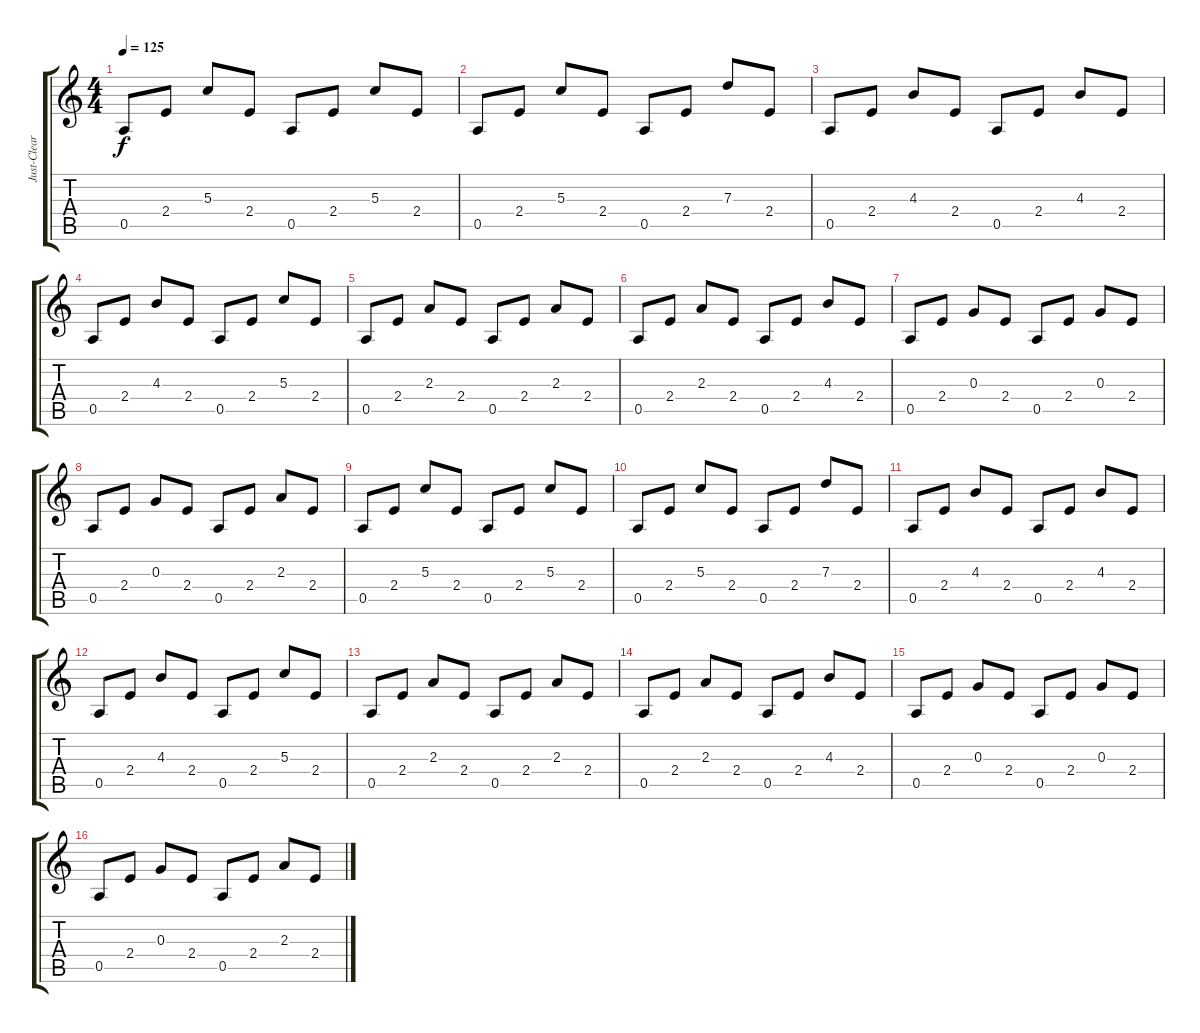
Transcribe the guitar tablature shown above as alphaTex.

\track ("Just-Clear" "Just-Clear") {instrument acousticguitarnylon}
\staff {score tabs}
\tuning (E4 B3 G3 D3 A2 E2) {hide}
\ts (4 4)
\tempo 125
\clef g2
\ks c
0.5.8{dy f} 2.4.8 5.3.8 2.4.8 0.5.8 2.4.8 5.3.8 2.4.8 |
0.5.8 2.4.8 5.3.8 2.4.8 0.5.8 2.4.8 7.3.8 2.4.8 |
0.5.8 2.4.8 4.3.8 2.4.8 0.5.8 2.4.8 4.3.8 2.4.8 |
0.5.8 2.4.8 4.3.8 2.4.8 0.5.8 2.4.8 5.3.8 2.4.8 |
0.5.8 2.4.8 2.3.8 2.4.8 0.5.8 2.4.8 2.3.8 2.4.8 |
0.5.8 2.4.8 2.3.8 2.4.8 0.5.8 2.4.8 4.3.8 2.4.8 |
0.5.8 2.4.8 0.3.8 2.4.8 0.5.8 2.4.8 0.3.8 2.4.8 |
0.5.8 2.4.8 0.3.8 2.4.8 0.5.8 2.4.8 2.3.8 2.4.8 |
0.5.8 2.4.8 5.3.8 2.4.8 0.5.8 2.4.8 5.3.8 2.4.8 |
0.5.8 2.4.8 5.3.8 2.4.8 0.5.8 2.4.8 7.3.8 2.4.8 |
0.5.8 2.4.8 4.3.8 2.4.8 0.5.8 2.4.8 4.3.8 2.4.8 |
0.5.8 2.4.8 4.3.8 2.4.8 0.5.8 2.4.8 5.3.8 2.4.8 |
0.5.8 2.4.8 2.3.8 2.4.8 0.5.8 2.4.8 2.3.8 2.4.8 |
0.5.8 2.4.8 2.3.8 2.4.8 0.5.8 2.4.8 4.3.8 2.4.8 |
0.5.8 2.4.8 0.3.8 2.4.8 0.5.8 2.4.8 0.3.8 2.4.8 |
0.5.8 2.4.8 0.3.8 2.4.8 0.5.8 2.4.8 2.3.8 2.4.8
